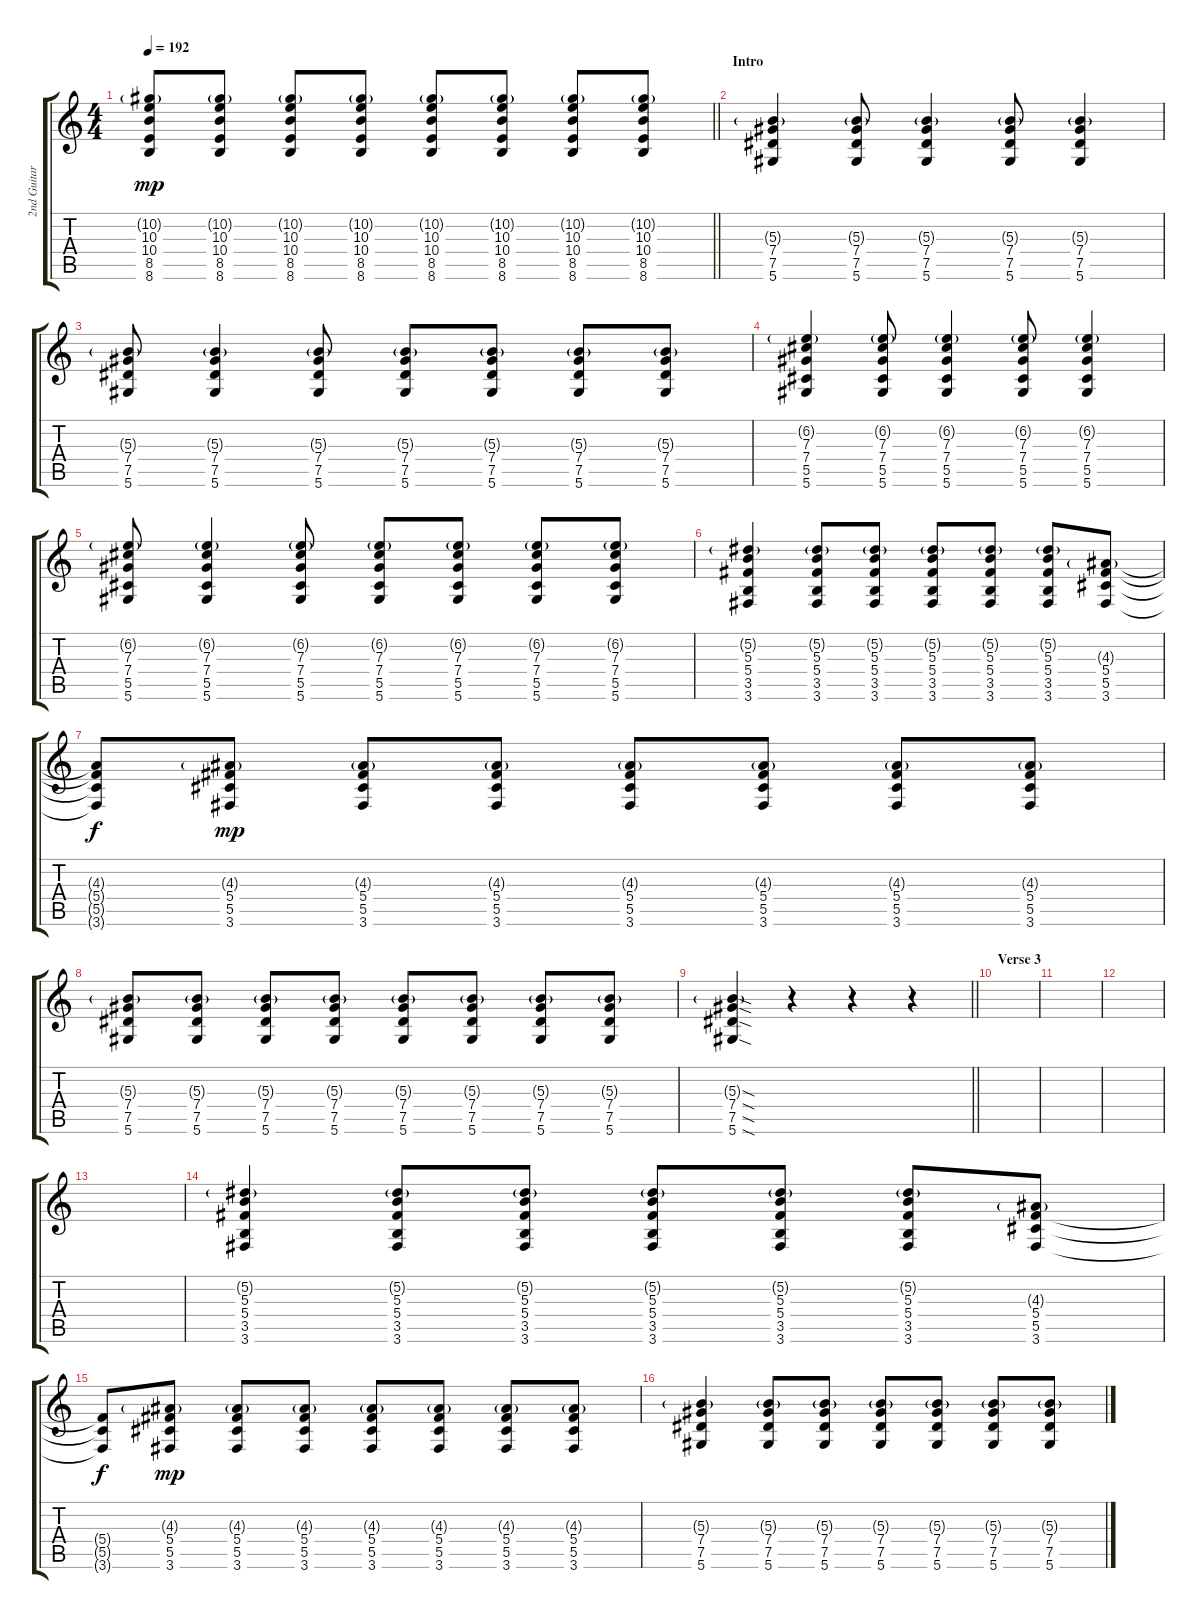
\track ("2nd Guitar" "2nd Guitar") {instrument overdrivenguitar}
\staff {score tabs}
\tuning (Eb4 Bb3 Gb3 Db3 Ab2 Eb2) {hide}
\ts (4 4)
\tempo 192
\clef g2
\barLineRight lightlight
\ks c
(10.2{g} 10.3 10.4 8.5 8.6).8{dy mp} (10.2{g} 10.3 10.4 8.5 8.6).8 (10.2{g} 10.3 10.4 8.5 8.6).8 (10.2{g} 10.3 10.4 8.5 8.6).8 (10.2{g} 10.3 10.4 8.5 8.6).8 (10.2{g} 10.3 10.4 8.5 8.6).8 (10.2{g} 10.3 10.4 8.5 8.6).8 (10.2{g} 10.3 10.4 8.5 8.6).8 |
\section ("" "Intro")
(5.3{g} 7.4 7.5 5.6).4 (5.3{g} 7.4 7.5 5.6).8 (5.3{g} 7.4 7.5 5.6).4 (5.3{g} 7.4 7.5 5.6).8 (5.3{g} 7.4 7.5 5.6).4 |
(5.3{g} 7.4 7.5 5.6).8 (5.3{g} 7.4 7.5 5.6).4 (5.3{g} 7.4 7.5 5.6).8 (5.3{g} 7.4 7.5 5.6).8 (5.3{g} 7.4 7.5 5.6).8 (5.3{g} 7.4 7.5 5.6).8 (5.3{g} 7.4 7.5 5.6).8 |
(6.2{g} 7.3 7.4 5.5 5.6).4 (6.2{g} 7.3 7.4 5.5 5.6).8 (6.2{g} 7.3 7.4 5.5 5.6).4 (6.2{g} 7.3 7.4 5.5 5.6).8 (6.2{g} 7.3 7.4 5.5 5.6).4 |
(6.2{g} 7.3 7.4 5.5 5.6).8 (6.2{g} 7.3 7.4 5.5 5.6).4 (6.2{g} 7.3 7.4 5.5 5.6).8 (6.2{g} 7.3 7.4 5.5 5.6).8 (6.2{g} 7.3 7.4 5.5 5.6).8 (6.2{g} 7.3 7.4 5.5 5.6).8 (6.2{g} 7.3 7.4 5.5 5.6).8 |
(5.2{g} 5.3 5.4 3.5 3.6).4 (5.2{g} 5.3 5.4 3.5 3.6).8 (5.2{g} 5.3 5.4 3.5 3.6).8 (5.2{g} 5.3 5.4 3.5 3.6).8 (5.2{g} 5.3 5.4 3.5 3.6).8 (5.2{g} 5.3 5.4 3.5 3.6).8 (4.3{g} 5.4 5.5 3.6).8 |
(4.3{t} 5.4{t} 5.5{t} 3.6{t}).8{dy f} (4.3{g} 5.4 5.5 3.6).8{dy mp} (4.3{g} 5.4 5.5 3.6).8 (4.3{g} 5.4 5.5 3.6).8 (4.3{g} 5.4 5.5 3.6).8 (4.3{g} 5.4 5.5 3.6).8 (4.3{g} 5.4 5.5 3.6).8 (4.3{g} 5.4 5.5 3.6).8 |
(5.3{g} 7.4 7.5 5.6).8 (5.3{g} 7.4 7.5 5.6).8 (5.3{g} 7.4 7.5 5.6).8 (5.3{g} 7.4 7.5 5.6).8 (5.3{g} 7.4 7.5 5.6).8 (5.3{g} 7.4 7.5 5.6).8 (5.3{g} 7.4 7.5 5.6).8 (5.3{g} 7.4 7.5 5.6).8 |
\barLineRight lightlight
(5.3{sod g} 7.4{sod} 7.5{sod} 5.6{sod}).4 r.4 r.4 r.4 |
\section ("" "Verse 3")
|
|
|
|
(5.2{g} 5.3 5.4 3.5 3.6).4 (5.2{g} 5.3 5.4 3.5 3.6).8 (5.2{g} 5.3 5.4 3.5 3.6).8 (5.2{g} 5.3 5.4 3.5 3.6).8 (5.2{g} 5.3 5.4 3.5 3.6).8 (5.2{g} 5.3 5.4 3.5 3.6).8 (4.3{g} 5.4 5.5 3.6).8 |
(5.4{t} 5.5{t} 3.6{t}).8{dy f} (4.3{g} 5.4 5.5 3.6).8{dy mp} (4.3{g} 5.4 5.5 3.6).8 (4.3{g} 5.4 5.5 3.6).8 (4.3{g} 5.4 5.5 3.6).8 (4.3{g} 5.4 5.5 3.6).8 (4.3{g} 5.4 5.5 3.6).8 (4.3{g} 5.4 5.5 3.6).8 |
(5.3{g} 7.4 7.5 5.6).4 (5.3{g} 7.4 7.5 5.6).8 (5.3{g} 7.4 7.5 5.6).8 (5.3{g} 7.4 7.5 5.6).8 (5.3{g} 7.4 7.5 5.6).8 (5.3{g} 7.4 7.5 5.6).8 (5.3{g} 7.4 7.5 5.6).8
